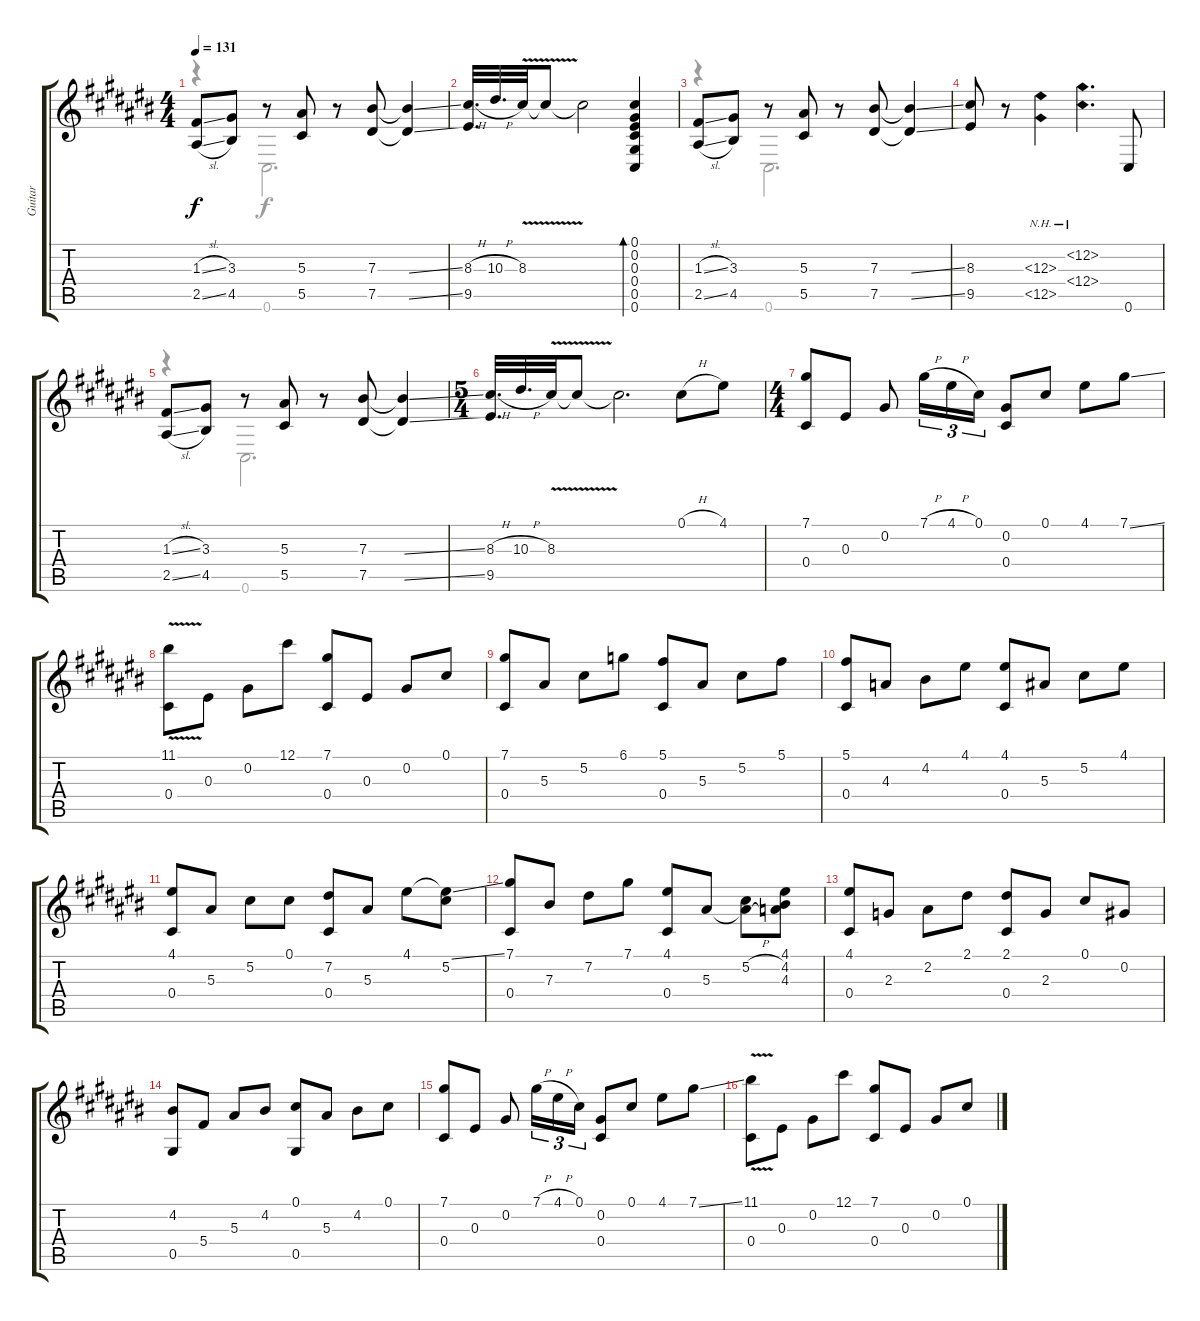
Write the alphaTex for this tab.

\track ("Guitar" "Guitar") {instrument acousticguitarsteel}
\staff {score tabs}
\tuning (Db4 Ab3 F3 Db3 Ab2 Db2) {hide}
\voice
\ts (4 4)
\tempo 131
\clef g2
\ks c#
(1.3{sl} 2.5{sl}).8{dy f} (3.3 4.5).8 r.8 (5.3 5.5).8 r.8 (7.3 7.5).8 (7.3{ss t} 7.5{ss t}).4 |
(8.3{h} 9.5).32{d} 10.3{h}.32{d} 8.3{v}.32 8.3{t}.8 8.3{t}.2 (0.1 0.2 0.3 0.4 0.5 0.6).4{bd 120} |
(1.3{sl} 2.5{sl}).8 (3.3 4.5).8 r.8 (5.3 5.5).8 r.8 (7.3 7.5).8 (7.3{ss t} 7.5{ss t}).4 |
(8.3 9.5).8 r.8 (12.3{nh} 12.5{nh}).4 (12.2{nh} 12.4{nh}).4{d} 0.6.8 |
(1.3{sl} 2.5{sl}).8 (3.3 4.5).8 r.8 (5.3 5.5).8 r.8 (7.3 7.5).8 (7.3{ss t} 7.5{ss t}).4 |
\ts (5 4)
(8.3{h} 9.5).32{d} 10.3{h}.32{d} 8.3{v}.32 8.3{t}.8 8.3{t}.2{d} 0.1{h}.8 4.1.8 |
\ts (4 4)
(7.1 0.4).8 0.3.8 0.2.8 7.1{h}.16{tu (3 2)} 4.1{h}.16{tu (3 2)} 0.1.16{tu (3 2)} (0.2 0.4).8 0.1.8 4.1.8 7.1{ss}.8 |
(11.1{v} 0.4).8 0.3.8 0.2.8 12.1.8 (7.1 0.4).8 0.3.8 0.2.8 0.1.8 |
(7.1 0.4).8 5.3.8 5.2.8 6.1.8 (5.1 0.4).8 5.3.8 5.2.8 5.1.8 |
(5.1 0.4).8 4.3.8 4.2.8 4.1.8 (4.1 0.4).8 5.3.8 5.2.8 4.1.8 |
(4.1 0.4).8 5.3.8 5.2.8 0.1.8 (7.2 0.4).8 5.3.8 4.1.8 (4.1{ss t} 5.2).8 |
(7.1 0.4).8 7.3.8 7.2.8 7.1.8 (4.1 0.4).8 5.3.8 (5.2{h} 5.3{h t}).8 (4.1 4.2 4.3).8 |
(4.1 0.4).8 2.3.8 2.2.8 2.1.8 (2.1 0.4).8 2.3.8 0.1.8 0.2.8 |
(4.2 0.5).8 5.4.8 5.3.8 4.2.8 (0.1 0.5).8 5.3.8 4.2.8 0.1.8 |
(7.1 0.4).8 0.3.8 0.2.8 7.1{h}.16{tu (3 2)} 4.1{h}.16{tu (3 2)} 0.1.16{tu (3 2)} (0.2 0.4).8 0.1.8 4.1.8 7.1{ss}.8 |
(11.1{v} 0.4).8 0.3.8 0.2.8 12.1.8 (7.1 0.4).8 0.3.8 0.2.8 0.1.8
\voice
\clef g2
\ottava regular
\simile none
\ks c#
r.4{dy f} 0.6.2{d} |
|
r.4 0.6.2{d} |
|
r.4 0.6.2{d} |
|
|
|
|
|
|
|
|
|
|
